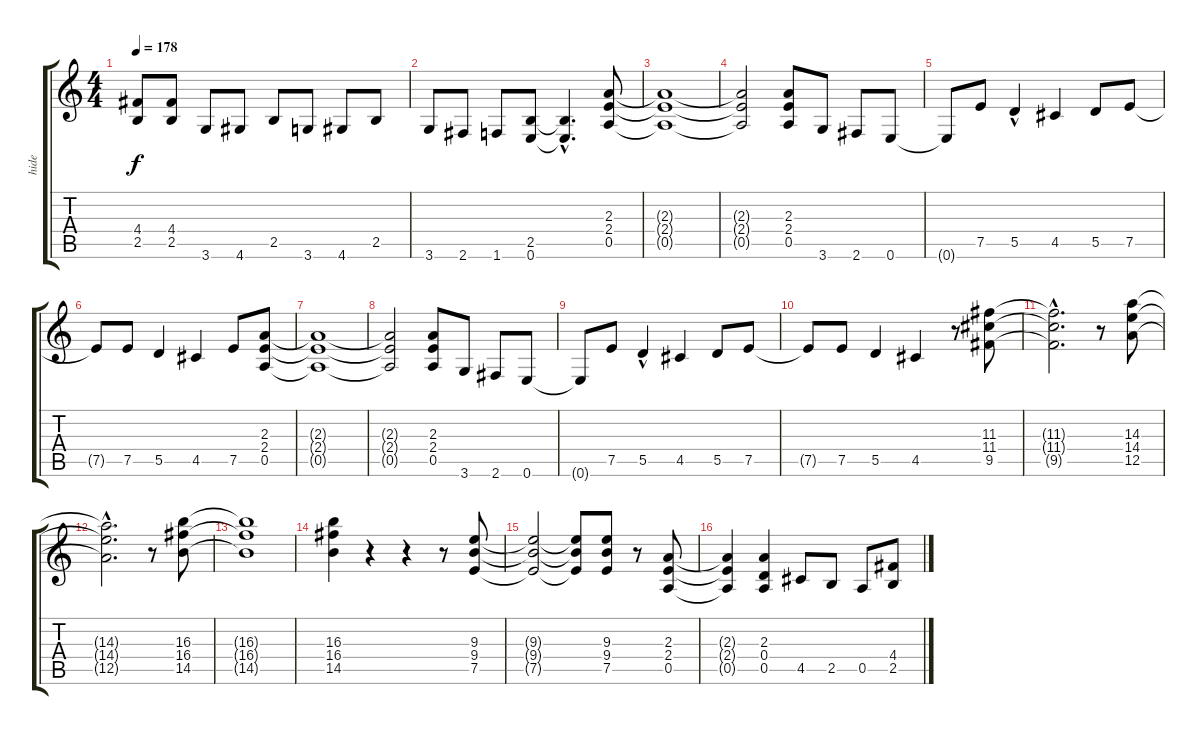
\track ("hide" "hide") {instrument distortionguitar}
\staff {score tabs}
\tuning (E4 B3 G3 D3 A2 E2) {hide}
\ts (4 4)
\tempo 178
\clef g2
\ks c
(4.4{t} 2.5{t}).8{dy f} (4.4 2.5).8 3.6.8 4.6.8 2.5.8 3.6.8 4.6.8 2.5.8 |
3.6.8 2.6.8 1.6.8 (2.5 0.6).8 (2.5{hac t} 0.6{hac t}).4{d} (2.3 2.4 0.5).8 |
(2.3{t} 2.4{t} 0.5{t}).1 |
(2.3{t} 2.4{t} 0.5{t}).2 (2.3 2.4 0.5).8 3.6.8 2.6.8 0.6.8 |
0.6{t}.8 7.5.8 5.5{hac}.4 4.5.4 5.5.8 7.5.8 |
7.5{t}.8 7.5.8 5.5.4 4.5.4 7.5.8 (2.3 2.4 0.5).8 |
(2.3{t} 2.4{t} 0.5{t}).1 |
(2.3{t} 2.4{t} 0.5{t}).2 (2.3 2.4 0.5).8 3.6.8 2.6.8 0.6.8 |
0.6{t}.8 7.5.8 5.5{hac}.4 4.5.4 5.5.8 7.5.8 |
7.5{t}.8 7.5.8 5.5.4 4.5.4 r.8 (11.3 11.4 9.5).8 |
(11.3{hac t} 11.4{hac t} 9.5{hac t}).2{d} r.8 (14.3 14.4 12.5).8 |
(14.3{hac t} 14.4{hac t} 12.5{hac t}).2{d} r.8 (16.3 16.4 14.5).8 |
(16.3{t} 16.4{t} 14.5{t}).1 |
(16.3 16.4 14.5).4 r.4 r.4 r.8 (9.3 9.4 7.5).8 |
(9.3{t} 9.4{t} 7.5{t}).2 (9.3{t} 9.4{t} 7.5{t}).8 (9.3 9.4 7.5).8 r.8 (2.3 2.4 0.5).8 |
(2.3{t} 2.4{t} 0.5{t}).4 (2.3 0.4 0.5).4 4.5.8 2.5.8 0.5.8 (4.4 2.5).8
